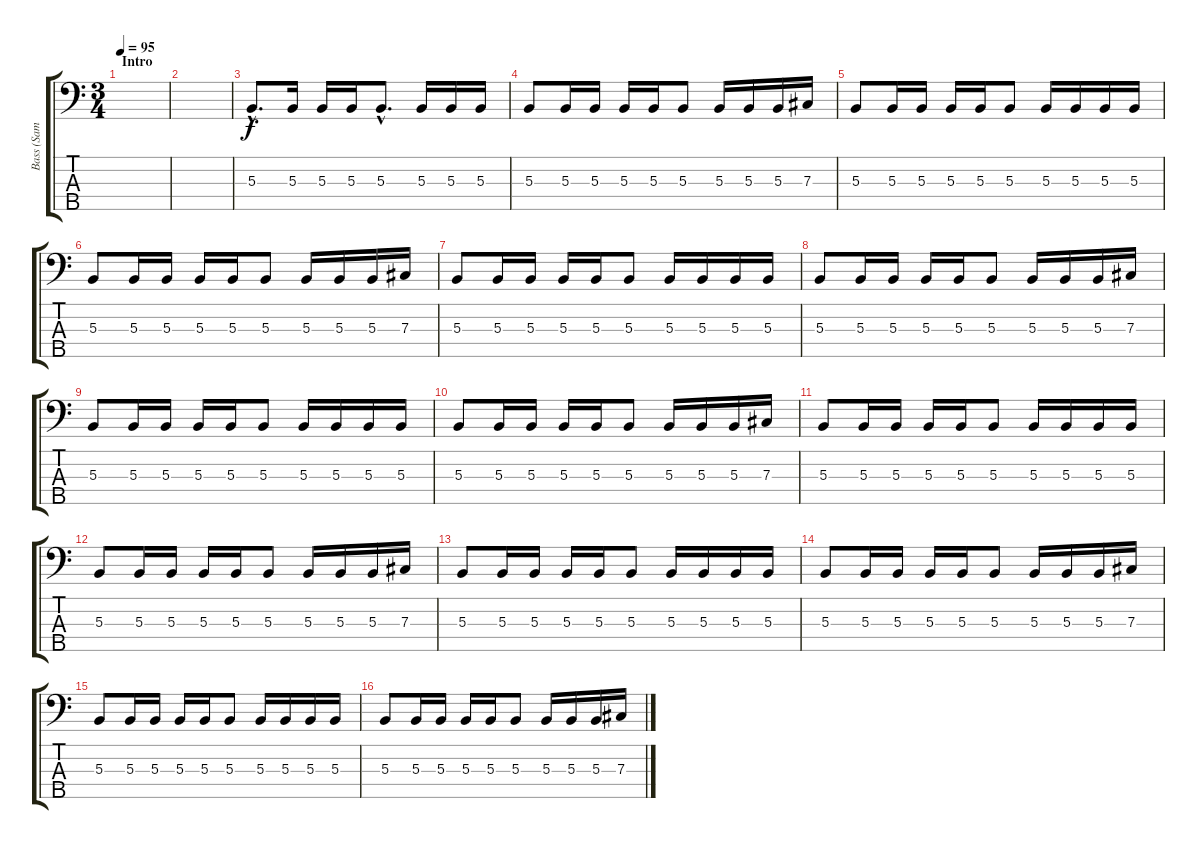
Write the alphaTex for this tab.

\track ("Bass (Sam Rivers)" "Bass (Sam ") {instrument electricbassfinger}
\staff {score tabs}
\tuning (E2 B1 Gb1 Db1 Ab0) {hide}
\ts (3 4)
\section ("" "Intro")
\tempo 95
\clef f4
\ks c
|
|
5.3{hac}.8{d} 5.3.16 5.3.16 5.3.16 5.3{hac}.8{d} 5.3.16 5.3.16 5.3.16 |
5.3.8 5.3.16 5.3.16 5.3.16 5.3.16 5.3.8 5.3.16 5.3.16 5.3.16 7.3.16 |
5.3.8 5.3.16 5.3.16 5.3.16 5.3.16 5.3.8 5.3.16 5.3.16 5.3.16 5.3.16 |
5.3.8 5.3.16 5.3.16 5.3.16 5.3.16 5.3.8 5.3.16 5.3.16 5.3.16 7.3.16 |
5.3.8 5.3.16 5.3.16 5.3.16 5.3.16 5.3.8 5.3.16 5.3.16 5.3.16 5.3.16 |
5.3.8 5.3.16 5.3.16 5.3.16 5.3.16 5.3.8 5.3.16 5.3.16 5.3.16 7.3.16 |
5.3.8 5.3.16 5.3.16 5.3.16 5.3.16 5.3.8 5.3.16 5.3.16 5.3.16 5.3.16 |
5.3.8 5.3.16 5.3.16 5.3.16 5.3.16 5.3.8 5.3.16 5.3.16 5.3.16 7.3.16 |
5.3.8 5.3.16 5.3.16 5.3.16 5.3.16 5.3.8 5.3.16 5.3.16 5.3.16 5.3.16 |
5.3.8 5.3.16 5.3.16 5.3.16 5.3.16 5.3.8 5.3.16 5.3.16 5.3.16 7.3.16 |
5.3.8 5.3.16 5.3.16 5.3.16 5.3.16 5.3.8 5.3.16 5.3.16 5.3.16 5.3.16 |
5.3.8 5.3.16 5.3.16 5.3.16 5.3.16 5.3.8 5.3.16 5.3.16 5.3.16 7.3.16 |
5.3.8 5.3.16 5.3.16 5.3.16 5.3.16 5.3.8 5.3.16 5.3.16 5.3.16 5.3.16 |
5.3.8 5.3.16 5.3.16 5.3.16 5.3.16 5.3.8 5.3.16 5.3.16 5.3.16 7.3.16
